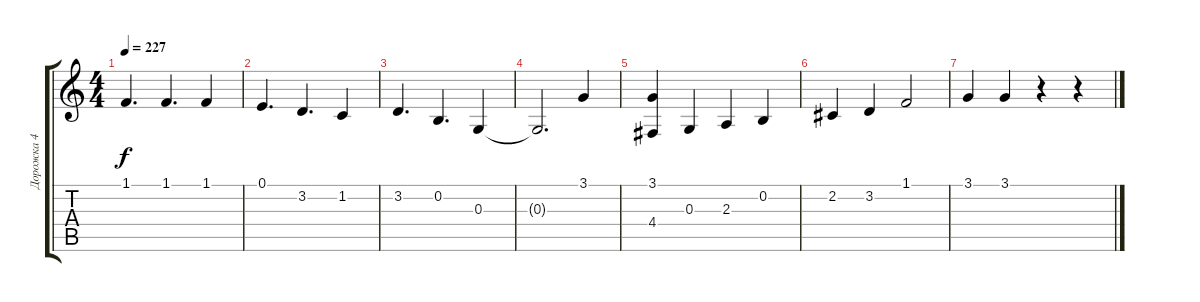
\track ("Дорожка 4" "Дорожка 4") {instrument lead6voice}
\staff {score tabs}
\tuning (E4 B3 G3 D3 A2 E2) {hide}
\ts (4 4)
\tempo 227
\clef g2
\ks c
1.1.4{d dy f} 1.1.4{d} 1.1.4 |
0.1.4{d} 3.2.4{d} 1.2.4 |
3.2.4{d} 0.2.4{d} 0.3.4 |
0.3{t}.2{d} 3.1.4 |
(3.1 4.4).4 0.3.4 2.3.4 0.2.4 |
2.2.4 3.2.4 1.1.2 |
3.1.4 3.1.4 r.4 r.4
